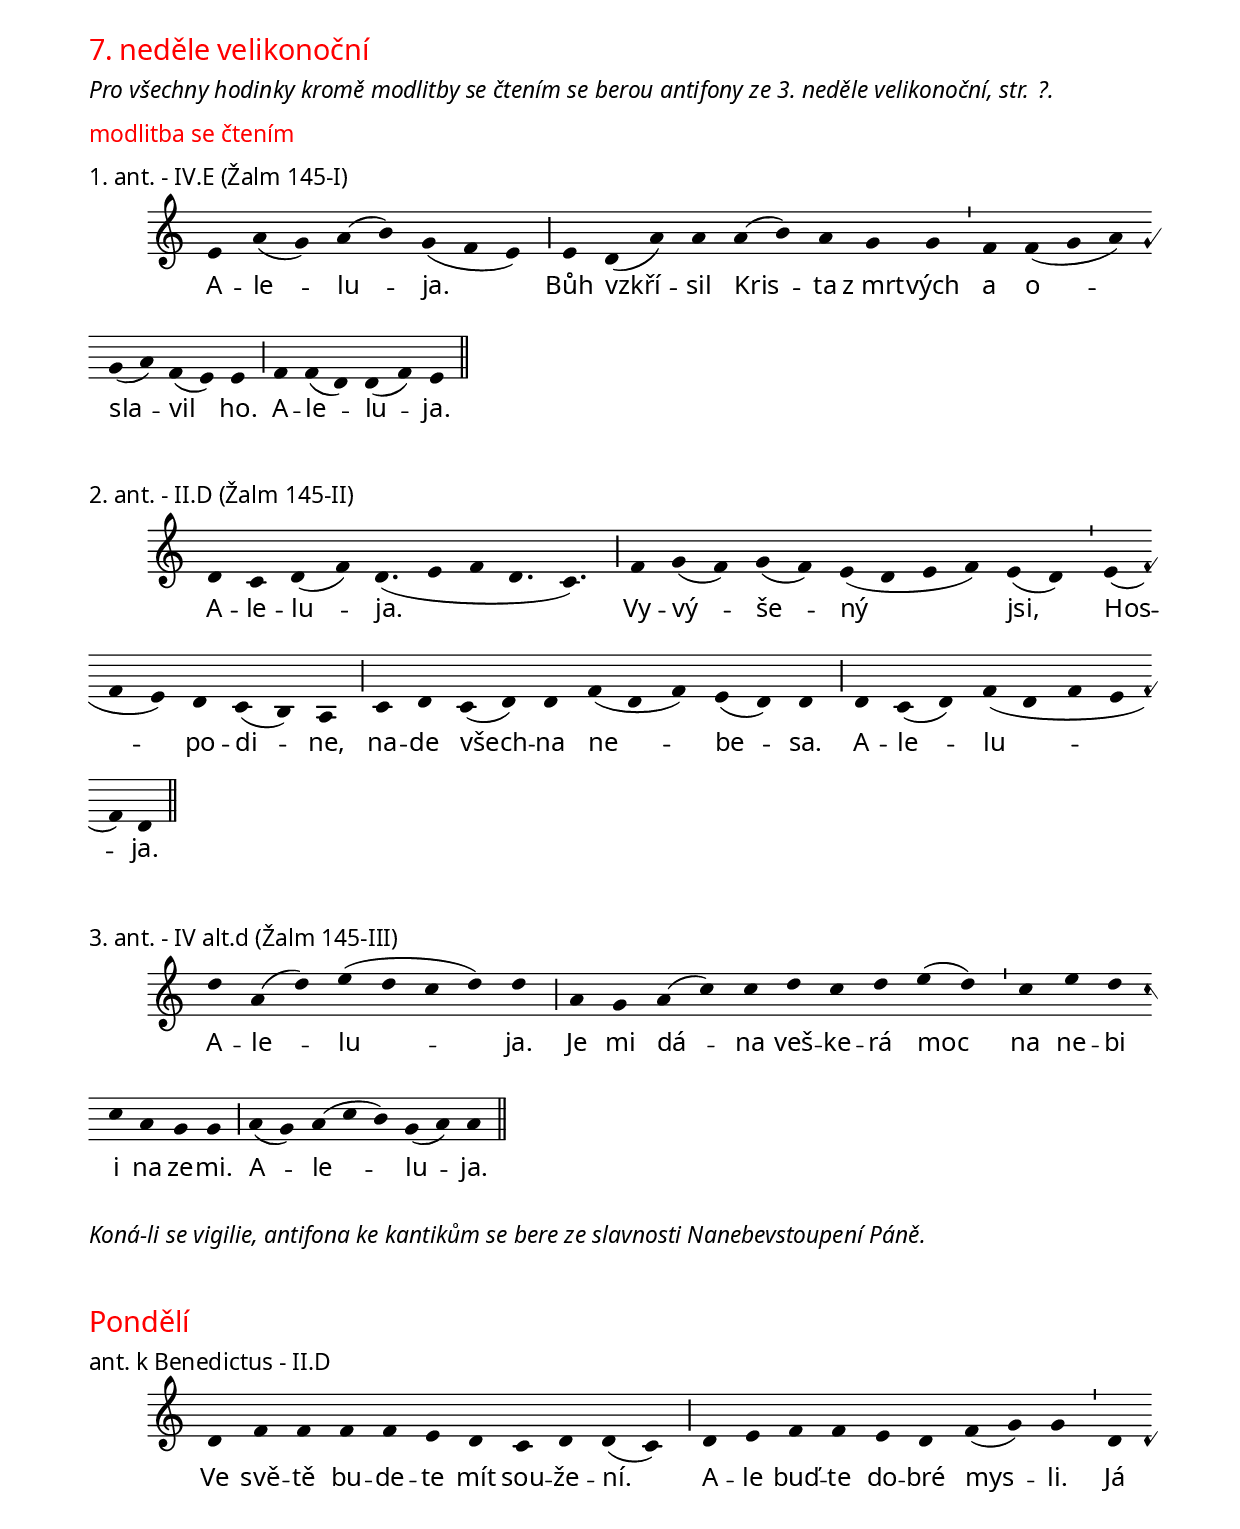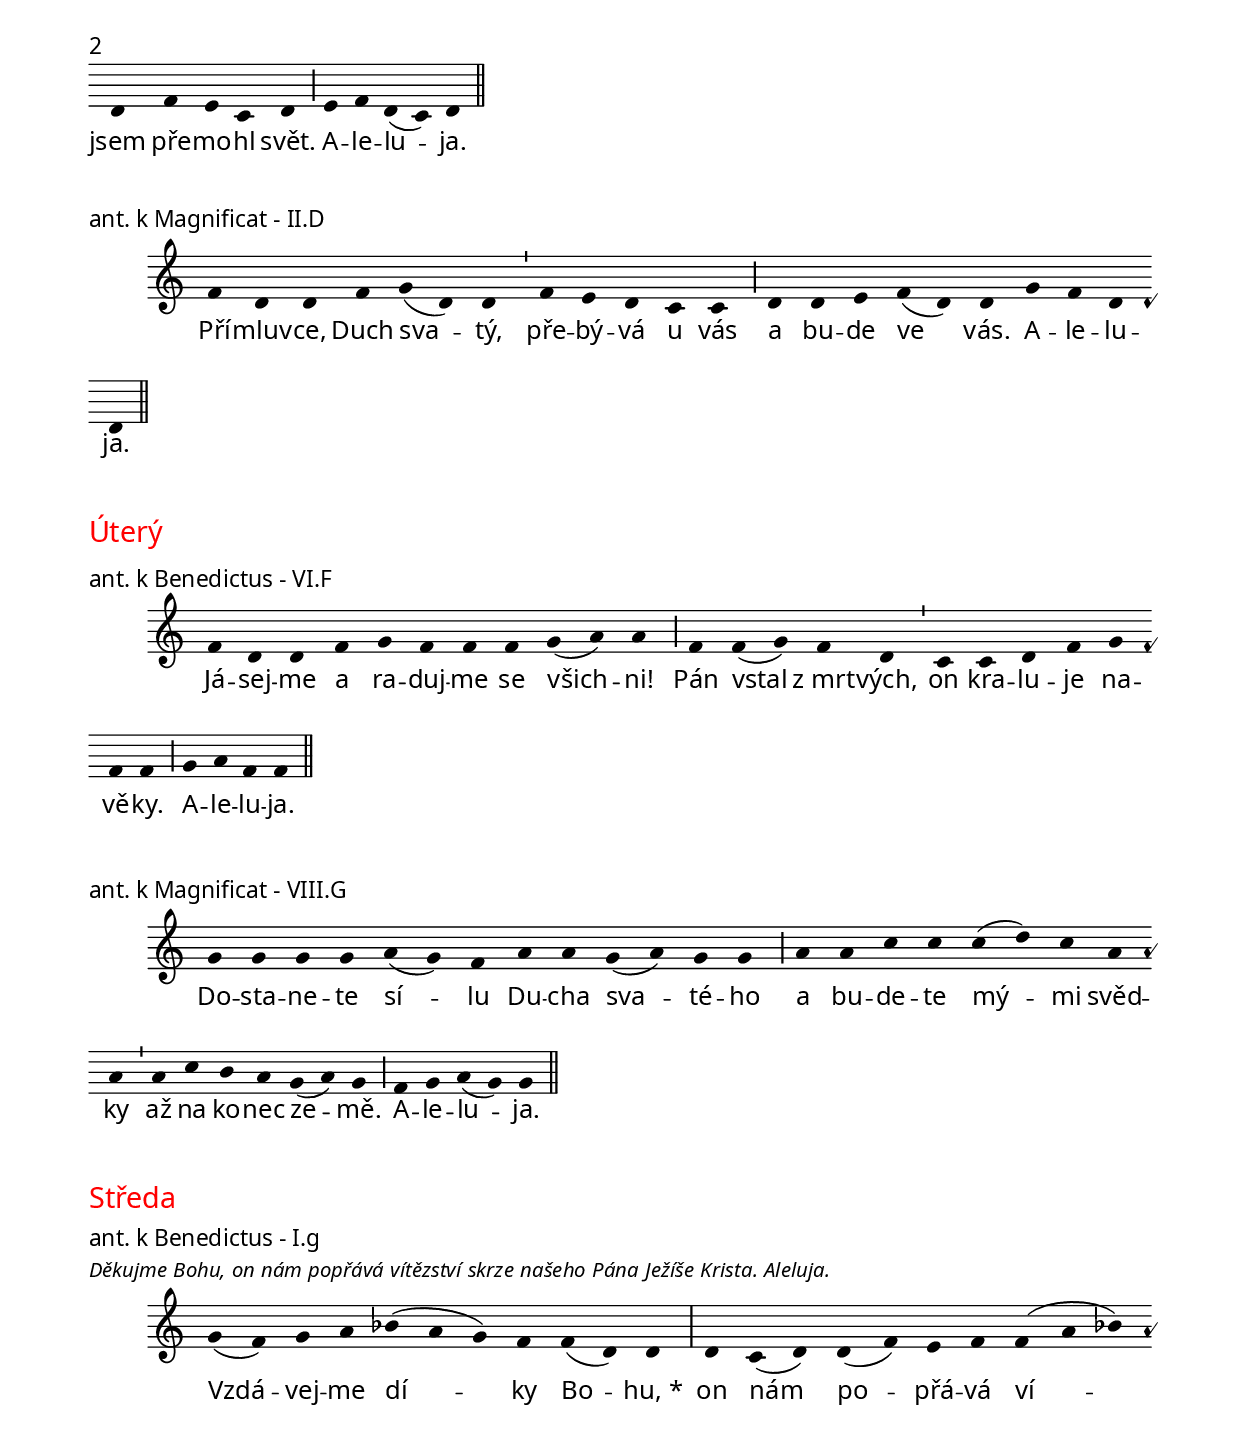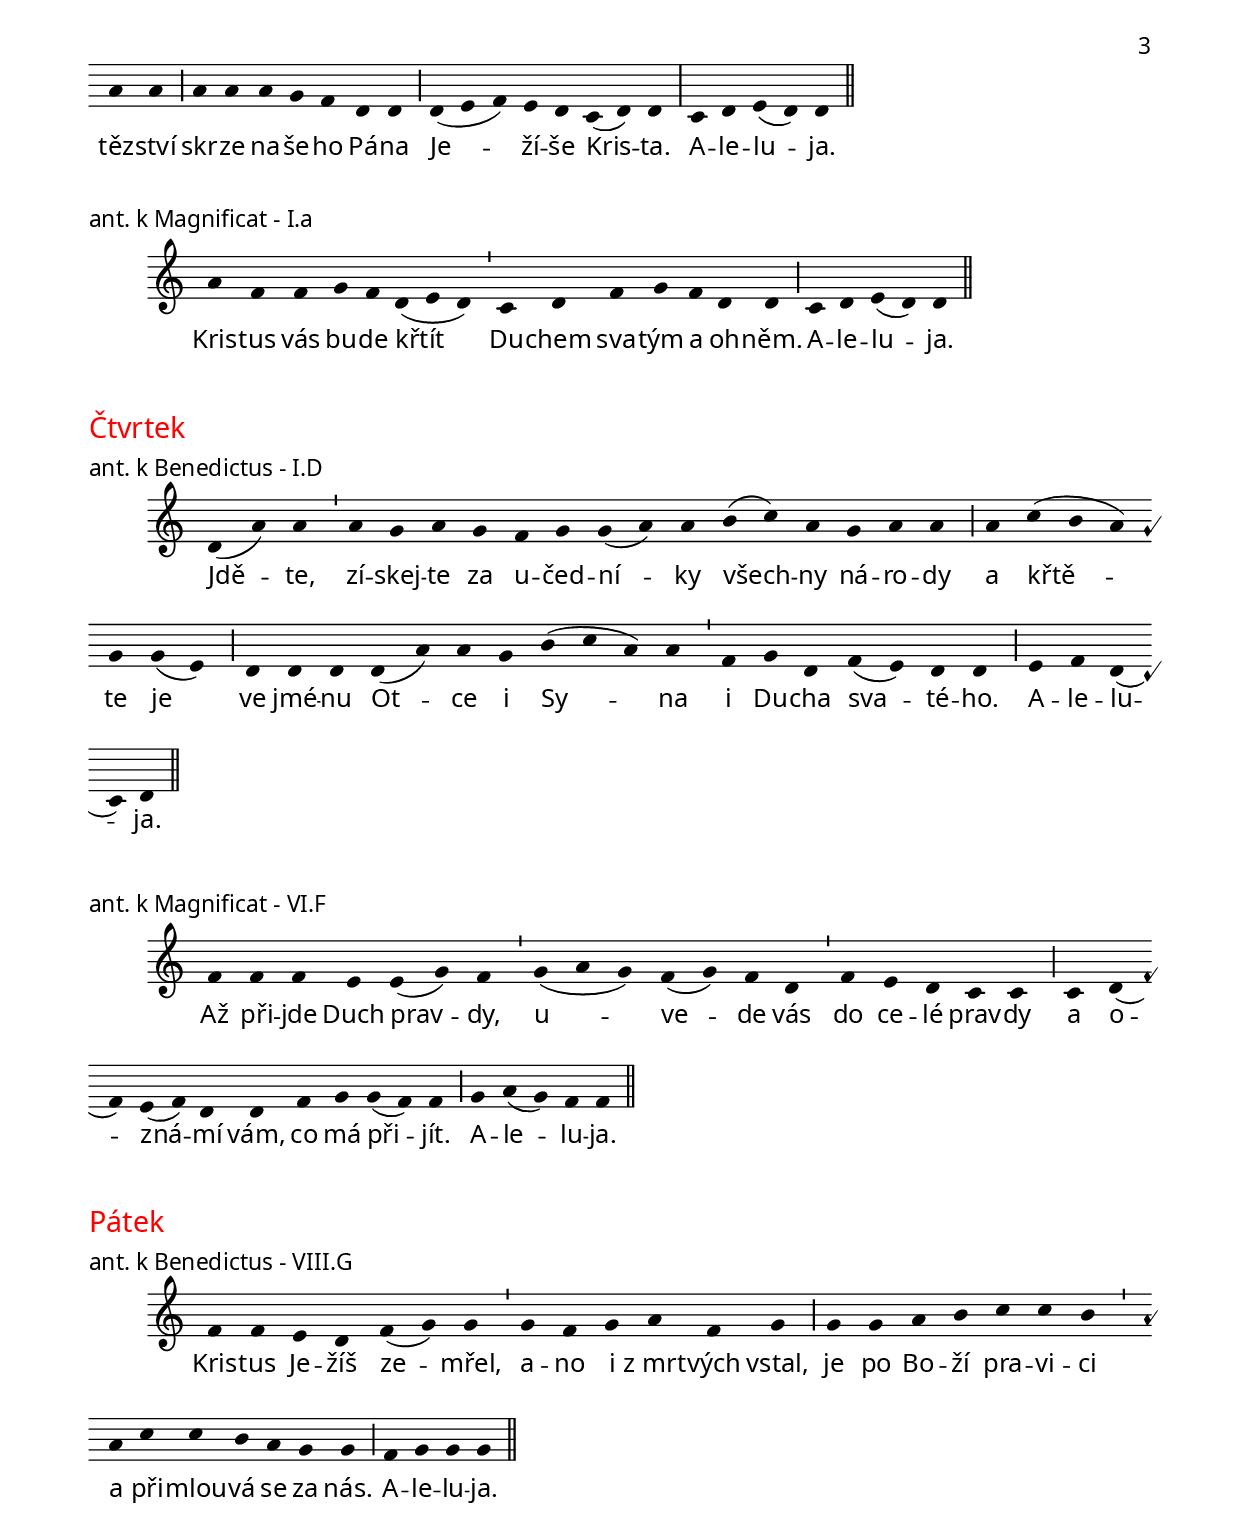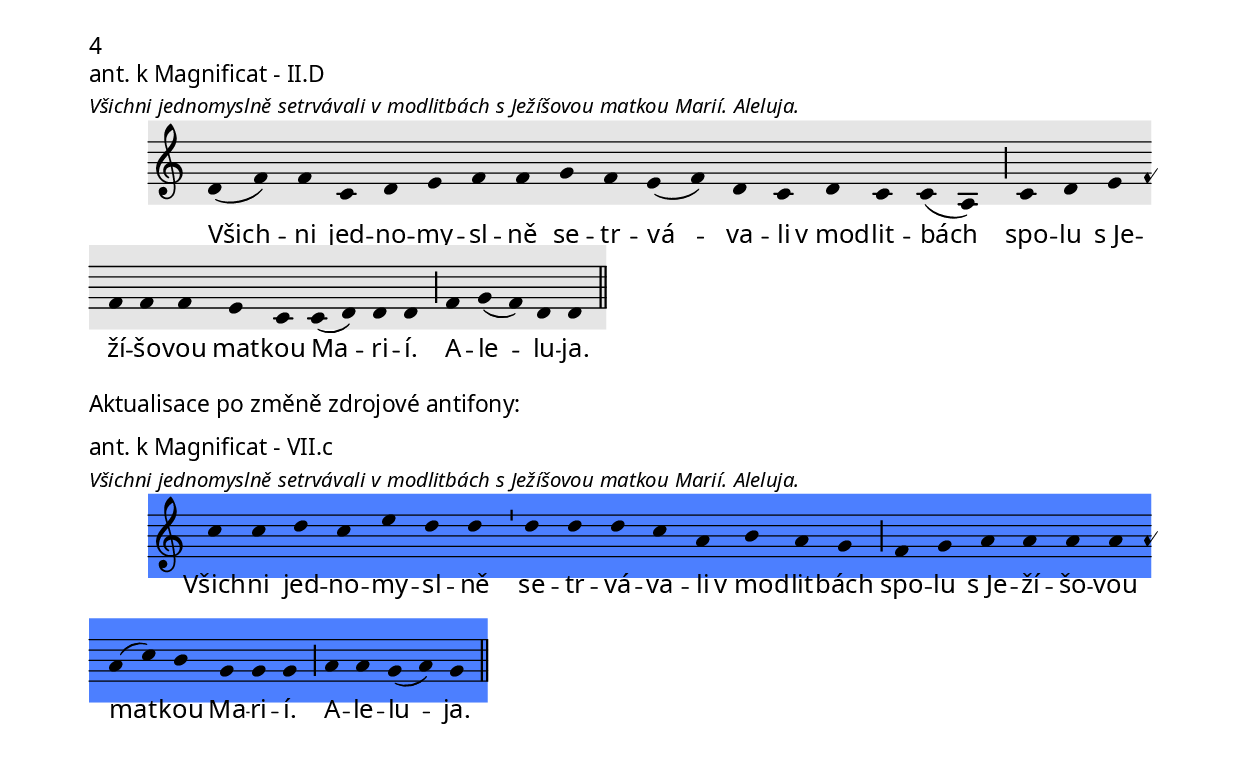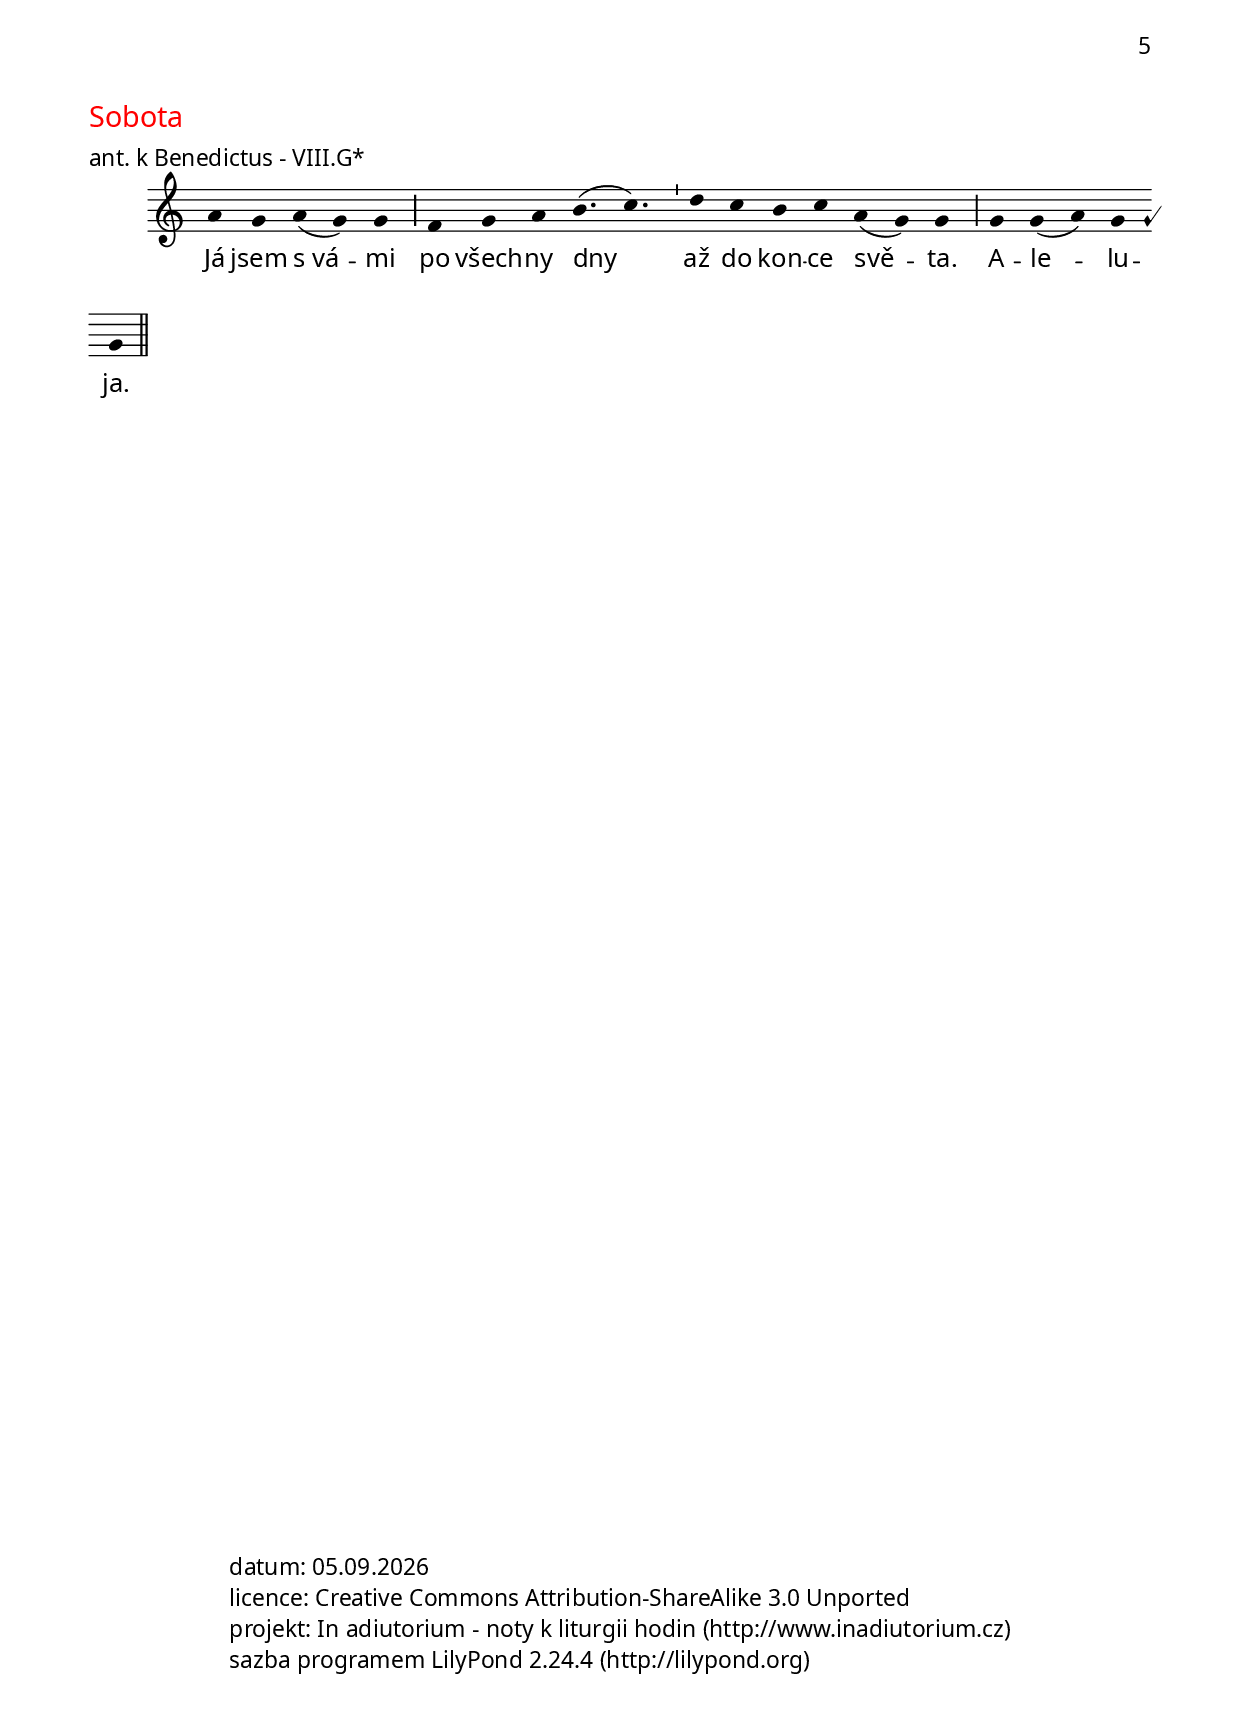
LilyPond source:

\include "../spolecne.ly"

\markup {\nadpisDen {7. neděle velikonoční}}

\markup\justify\italic{
  Pro všechny hodinky kromě modlitby se čtením se berou antifony
  ze 3. neděle velikonoční,
  str. \concat{ \page-ref #'velikonoceNedeleIII "0" "?" . }
}

\markup {\nadpisHodinka {"modlitba se čtením"}}

\score {
  \relative c' {
    \choralniRezim
    e4 a( g) a( b) g( f e) \barMaior
    e d( a') a a( b) a g g \barMin
    f f( g a) g( a) f( e) e \barMaior
    f f( d) d( f) e \barFinalis
  }
  \addlyrics {
    A -- le -- lu -- ja.
    Bůh vzkří -- sil Kris -- ta z_mrt -- vých
    a o -- sla -- vil ho.
    A -- le -- lu -- ja.
  }
  \header {
    quid = "1. ant."
    modus = "IV"
    differentia = "E"
    psalmus = "Žalm 145-I"
    id = "ne-mc-a1"
    piece = \markup {\sestavTitulek}
  }
}

\score {
  \relative c' {
    \choralniRezim
    d4 c d( f) d4.( e4 f d4. c) \barMaior
    f4 g( f) g( f) e( d e f) e( d) \barMin e( f e) d c( b) a \barMaior
    c d c( d) d f( d f) e( d) d \barMaior
    d c( d) f( d f e f) d \barFinalis
  }
  \addlyrics {
    A -- le -- lu -- ja.
    Vy -- vý -- še -- ný jsi, Hos -- po -- di -- ne,
    na -- de všech -- na ne -- be -- sa.
    A -- le -- lu -- ja.
  }
  \header {
    quid = "2. ant."
    modus = "II"
    differentia = "D"
    psalmus = "Žalm 145-II"
    id = "ne-mc-a2"
    piece = \markup {\sestavTitulek}
  }
}

% Od jiste doby jsem opatrny na to, abych finalu antifony
% "neprebijel" pomoci aleluja na jinou, protoze to vetsinou
% zni blbe, ale tady se mi, byt jsem se snazil, nepovedlo najit
% melodii aleluja vkusne koncici na G, takze soudim,
% ze tu nejde o prebiti, ale opravdu o antifonu IV. alt. modu,
% a to G pred zaverecnym aleluja neni finala
\score {
  \relative c'' {
    \choralniRezim
    d4 a( d) e( d c d) d \barMaior
    a4 g a( c) c d c d e( d) \barMin
    c e d c a g g \barMaior
    a( g) a( c b) g( a) a \barFinalis
  }
  \addlyrics {
    A -- le -- lu -- ja.
    Je mi dá -- na veš -- ke -- rá moc
    na ne -- bi i na ze -- mi.
    A -- le -- lu -- ja.
  }
  \header {
    quid = "3. ant."
    modus = "IV alt"
    differentia = "d"
    psalmus = "Žalm 145-III"
    id = "ne-mc-a3"
    piece = \markup {\sestavTitulek}
  }
}

\markup\italic{
  Koná-li se vigilie,
  antifona ke kantikům se bere
  ze slavnosti Nanebevstoupení Páně.
}

\markup {\nadpisDen {Pondělí}}

\score {
  \relative c' {
    \choralniRezim
    d4 f f f f e d c d d( c) \barMaior
    d e f f e d f( g) g \barMin
    d d f e c d \barMaior
    e f d( c) d \barFinalis
  }
  \addlyrics {
    Ve svě -- tě bu -- de -- te mít sou -- že -- ní.
    A -- le buď -- te do -- bré mys -- li.
    Já jsem pře -- mo -- hl svět.
    A -- le -- lu -- ja.
  }
  \header {
    quid = "ant. k Benedictus"
    modus = "II"
    differentia = "D"
    psalmus = ""
    id = "po-aben"
    piece = \markup {\sestavTitulekBezZalmu}
  }
}

\score {
  \relative c' {
    \choralniRezim
    f4 d d f g( d) d \barMin
    f e d c c \barMaior
    d d e f( d) d
    g f d d \barFinalis
  }
  \addlyrics {
    Pří -- mluv -- ce, Duch sva -- tý,
    pře -- bý -- vá u vás
    a bu -- de ve vás.
    A -- le -- lu -- ja.
  }
  \header {
    quid = "ant. k Magnificat"
    modus = "II"
    differentia = "D"
    psalmus = ""
    id = "po-amag"
    piece = \markup {\sestavTitulekBezZalmu}
  }
}

\markup {\nadpisDen {Úterý}}

\score {
  \relative c' {
    \choralniRezim
    f4 d d f g f f f g( a) a \barMaior
    f f( g) f d \barMin c c d f g f f \barMaior
    g a f f \barFinalis
  }
  \addlyrics {
    Já -- sej -- me a ra -- duj -- me se všich -- ni!
    Pán vstal z_mrt -- vých,
    on kra -- lu -- je na -- vě -- ky.
    A -- le -- lu -- ja.
  }
  \header {
    quid = "ant. k Benedictus"
    modus = "VI"
    differentia = "F"
    psalmus = ""
    id = "ut-aben"
    piece = \markup {\sestavTitulekBezZalmu}
  }
}

\score {
  \relative c'' {
    \choralniRezim
    g4 g g g a( g) f a a g( a) g g \barMaior
    a a c c c( d) c a a \barMin
    a c b a g( a) g \barMaior
    f g a( g) g \barFinalis
  }
  \addlyrics {
    Do -- sta -- ne -- te sí -- lu Du -- cha sva -- té -- ho
    a bu -- de -- te mý -- mi svěd -- ky
    až na ko -- nec ze -- mě.
    A -- le -- lu -- ja.
  }
  \header {
    quid = "ant. k Magnificat"
    modus = "VIII"
    differentia = "G"
    psalmus = ""
    id = "ut-amag"
    piece = \markup {\sestavTitulekBezZalmu}
  }
}

\markup {\nadpisDen {Středa}}

\score {
  \relative c'' {
    \choralniRezim
    g4( f) g a bes( a g) f f( d) d \barMax
    d c( d) d( f) e f f( a bes) a a \barMaior
    a a a g f d d \barMaior
    d( e f) e d c( d) d \barMax
    c d e( d) d \barFinalis
  }
  \addlyrics {
    Vzdá -- vej -- me dí -- ky Bo -- hu,_*
    on nám po -- přá -- vá ví -- těz -- ství
    skr -- ze na -- še -- ho Pá -- na
    Je -- ží -- še Kris -- ta.
    A -- le -- lu -- ja.
  }
  \header {
    % myslím, že rozdíl v textu je nahodilá nekonsistence způsobená redakční nepozorností.
    textus_approbatus = "Děkujme Bohu,
    on nám popřává vítězství skrze našeho Pána Ježíše Krista. Aleluja."
    quid = "ant. k Benedictus"
    modus = "I"
    differentia = "g"
    psalmus = ""
    fial = "antifony/velikonoce_tyden4_5ctvrtek.ly#ne-a2"
    id = "st-aben"
    piece = \markup {\sestavTitulekBezZalmu}
  }
}

\score {
  \relative c'' {
    \choralniRezim
    a4 f f g f d( e d) \barMin
    c d f g f d d \barMaior
    c d e( d) d \barFinalis
  }
  \addlyrics {
    Kris -- tus vás bu -- de křtít
    Du -- chem sva -- tým a oh -- něm.
    A -- le -- lu -- ja.
  }
  \header {
    quid = "ant. k Magnificat"
    modus = "I"
    differentia = "a"
    psalmus = ""
    id = "st-amag"
    piece = \markup {\sestavTitulekBezZalmu}
  }
}

\markup {\nadpisDen {Čtvrtek}}

\score {
  \relative c' {
    \choralniRezim
    d4( a') a \barMin a g a g f g g( a) a
    b( c) a g a a \barMaior
    a c( b a) g g( e) \barMaior
    d d d d( a') a g b( c a) a \barMin
    f g d f( e) d d \barMaior
    e f d( c) d \barFinalis
  }
  \addlyrics {
    Jdě -- te, zí -- skej -- te za u -- čed -- ní -- ky
    všech -- ny ná -- ro -- dy
    a křtě -- te je
    ve jmé -- nu Ot -- ce i Sy -- na
    i Du -- cha sva -- té -- ho.
    A -- le -- lu -- ja.
  }
  \header {
    quid = "ant. k Benedictus"
    modus = "I"
    differentia = "D"
    psalmus = ""
    id = "ct-aben"
    piece = \markup {\sestavTitulekBezZalmu}
  }
}

\score {
  \relative c' {
    \choralniRezim
    f4 f f e e( g) f \barMin
    g( a g) f( g) f d \barMin f e d c c \barMaior
    c d( f) e( f) d d
    f g g( f) f \barMaior
    g a( g) f f \barFinalis
  }
  \addlyrics {
    Až při -- jde Duch prav -- dy,
    u -- ve -- de vás do ce -- lé prav -- dy
    a o -- zná -- mí vám,
    co má při -- jít.
    A -- le -- lu -- ja.
  }
  \header {
    quid = "ant. k Magnificat"
    modus = "VI"
    differentia = "F"
    psalmus = ""
    id = "ct-amag"
    piece = \markup {\sestavTitulekBezZalmu}
  }
}

\markup {\nadpisDen {Pátek}}

\score {
  \relative c' {
    \choralniRezim
    f4 f e d f( g) g \barMin
    g f g a f g \barMaior
    g g a b c c b \barMin
    a c c b a g g \barMaior
    f g g g \barFinalis
  }
  \addlyrics {
    Kris -- tus Je -- žíš ze -- mřel,
    a -- no i z_mrt -- vých vstal,
    je po Bo -- ží pra -- vi -- ci
    a při -- mlou -- vá se za nás.
    A -- le -- lu -- ja.
  }
  \header {
    quid = "ant. k Benedictus"
    modus = "VIII"
    differentia = "G"
    psalmus = ""
    placet = "aleluja lépe f a g g"
    id = "pa-aben"
    piece = \markup {\sestavTitulekBezZalmu}
  }
}

\pageBreak

\score {
  \relative c' {
    \zvyraznovacSedy
    \choralniRezim
    d4( f) f c d e f f
    g f e( f) d c d c c( a) \barMaior
    c d e f f f e c c( d) d d \barMaior
    f g( f) d d \barFinalis
  }
  \addlyrics {
    Všich -- ni jed -- no -- my -- sl -- ně
    se -- tr -- vá -- va -- li v_mod -- lit -- bách
    spo -- lu s_Je -- ží -- šo -- vou mat -- kou Ma -- ri -- í.

    A -- le -- lu -- ja.
  }
  \header {
    textus_approbatus = "Všichni jednomyslně setrvávali v modlitbách
    s Ježíšovou matkou Marií. Aleluja."
    quid = "ant. k Magnificat"
    modus = "II"
    differentia = "D"
    psalmus = ""
    fial = "commune/commune_maria.ly#tercie"
    id = "pa-amag"
    piece = \markup {\sestavTitulekBezZalmu}
  }
}

\markup{Aktualisace po změně zdrojové antifony:}

\score {
  \relative c'' {
    \zvyraznovacModry
    \choralniRezim
    c4 c d c e d d \barMin
    d d d c a b a g \barMaior
    f g a a a a a( c) b g g g \barMaior
    a a g( a) g \barFinalis
  }
  \addlyrics {
    Všich -- ni jed -- no -- my -- sl -- ně
    se -- tr -- vá -- va -- li v_mod -- lit -- bách
    spo -- lu s_Je -- ží -- šo -- vou mat -- kou Ma -- ri -- í.

    A -- le -- lu -- ja.
  }
  \header {
    textus_approbatus = "Všichni jednomyslně setrvávali v modlitbách
    s Ježíšovou matkou Marií. Aleluja."
    quid = "ant. k Magnificat"
    modus = "VII"
    differentia = "c"
    psalmus = ""
    fial = "commune/commune_maria.ly#tercie"
    id = "pa-amag"
    piece = \markup {\sestavTitulekBezZalmu}
  }
}

\pageBreak

\markup {\nadpisDen {Sobota}}

\score {
  \relative c'' {
    \choralniRezim
    a4 g a( g) g \barMaior
    f g a b4.( c) \barMin d4 c b c a( g) g \barMaior
    g g( a) g g \barFinalis
  }
  \addlyrics {
    Já jsem s_vá -- mi
    po všech -- ny dny až do kon -- ce svě -- ta.

    A -- le -- lu -- ja.
  }
  \header {
    quid = "ant. k Benedictus"
    modus = "VIII"
    differentia = "G*"
    psalmus = "so-aben"
    fial = "commune/commune_apostol.ly#sexta?zacatek upraven"
    piece = \markup {\sestavTitulekBezZalmu}
  }
}